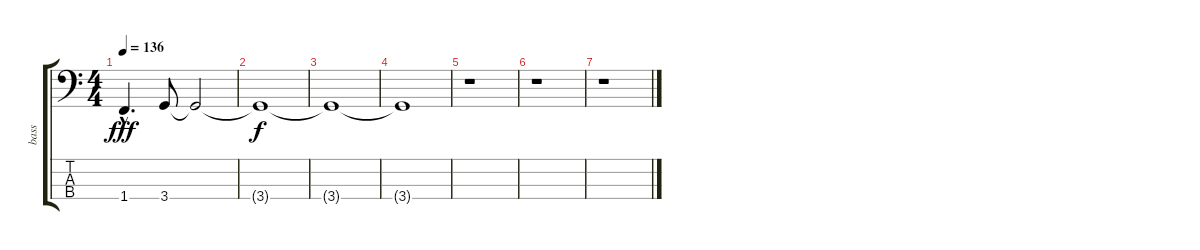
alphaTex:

\track ("bass" "bass") {instrument electricbassfinger}
\staff {score tabs}
\tuning (G2 D2 A1 E1) {hide}
\ts (4 4)
\tempo 136
\clef f4
\ks c
1.4{hac}.4{d dy fff} 3.4.8 3.4{t}.2 |
3.4{t}.1{dy f} |
3.4{t}.1 |
3.4{t}.1 |
r.1 |
r.1 |
r.1
